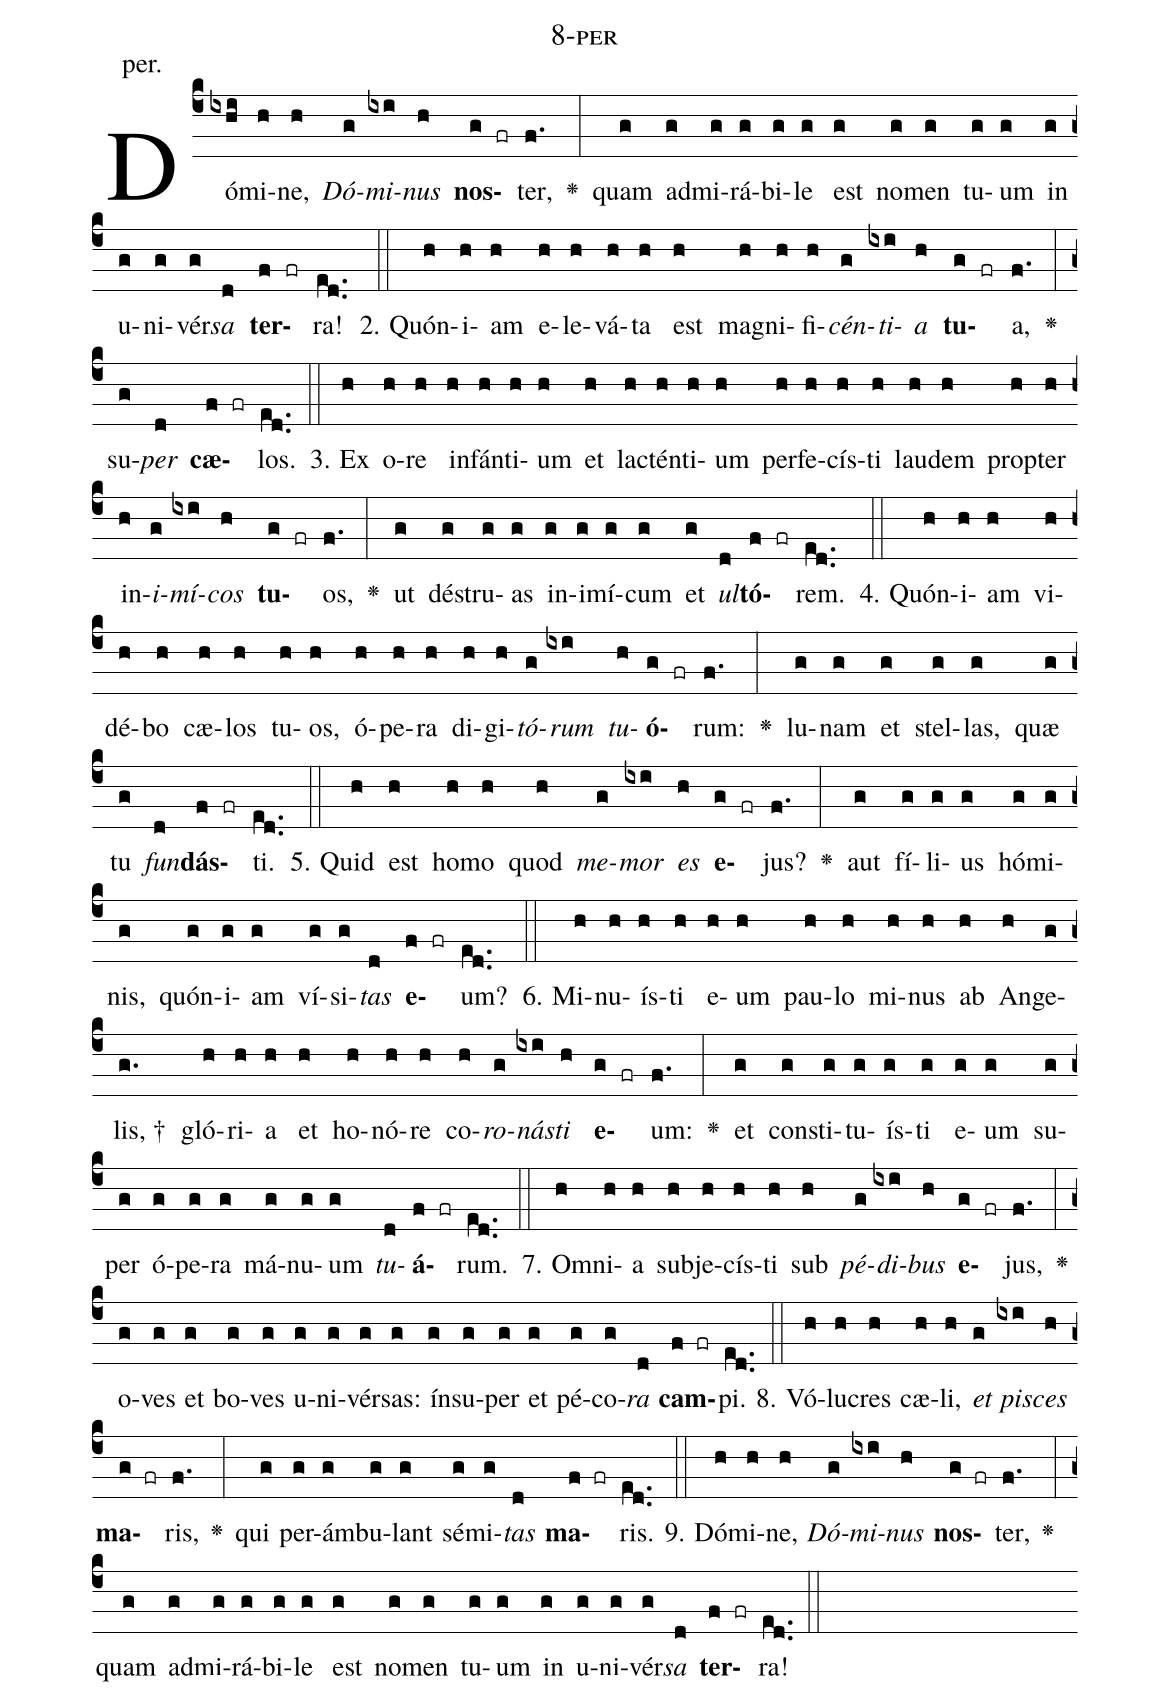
name: 8-per;
annotation: per.;
%%
(c4)Dó(ixhi)mi(h)ne,(h) <i>Dó</i>(g)<i>mi</i>(ixi)<i>nus</i>(h) <b>nos</b>(g fr)ter,(f.) <v>\greheightstar</v>(:) quam(g) ad(g)mi(g)rá(g)bi(g)le(g) est(g) no(g)men(g) tu(g)um(g) in(g) u(g)ni(g)vér(g)<i>sa</i>(d) <b>ter</b>(f fr)ra!(ed..) (::)
2. Quón(h)i(h)am(h) e(h)le(h)vá(h)ta(h) est(h) ma(h)gni(h)fi(h)<i>cén</i>(g)<i>ti</i>(ixi)<i>a</i>(h) <b>tu</b>(g fr)a,(f.) <v>\greheightstar</v>(:) su(g)<i>per</i>(d) <b>cæ</b>(f fr)los.(ed..) (::)
3. Ex(h) o(h)re(h) in(h)fán(h)ti(h)um(h) et(h) lac(h)tén(h)ti(h)um(h) per(h)fe(h)cís(h)ti(h) lau(h)dem(h) prop(h)ter(h) in(h)<i>i</i>(g)<i>mí</i>(ixi)<i>cos</i>(h) <b>tu</b>(g fr)os,(f.) <v>\greheightstar</v>(:) ut(g) dé(g)stru(g)as(g) in(g)i(g)mí(g)cum(g) et(g) <i>ul</i>(d)<b>tó</b>(f fr)rem.(ed..) (::)
4. Quón(h)i(h)am(h) vi(h)dé(h)bo(h) cæ(h)los(h) tu(h)os,(h) ó(h)pe(h)ra(h) di(h)gi(h)<i>tó</i>(g)<i>rum</i>(ixi) <i>tu</i>(h)<b>ó</b>(g fr)rum:(f.) <v>\greheightstar</v>(:) lu(g)nam(g) et(g) stel(g)las,(g) quæ(g) tu(g) <i>fun</i>(d)<b>dás</b>(f fr)ti.(ed..) (::)
5. Quid(h) est(h) ho(h)mo(h) quod(h) <i>me</i>(g)<i>mor</i>(ixi) <i>es</i>(h) <b>e</b>(g fr)jus?(f.) <v>\greheightstar</v>(:) aut(g) fí(g)li(g)us(g) hó(g)mi(g)nis,(g) quón(g)i(g)am(g) ví(g)si(g)<i>tas</i>(d) <b>e</b>(f fr)um?(ed..) (::)
6. Mi(h)nu(h)ís(h)ti(h) e(h)um(h) pau(h)lo(h) mi(h)nus(h) ab(h) An(h)ge(g)lis, †(g.) gló(h)ri(h)a(h) et(h) ho(h)nó(h)re(h) co(h)<i>ro</i>(g)<i>nás</i>(ixi)<i>ti</i>(h) <b>e</b>(g fr)um:(f.) <v>\greheightstar</v>(:) et(g) con(g)sti(g)tu(g)ís(g)ti(g) e(g)um(g) su(g)per(g) ó(g)pe(g)ra(g) má(g)nu(g)um(g) <i>tu</i>(d)<b>á</b>(f fr)rum.(ed..) (::)
7. Om(h)ni(h)a(h) sub(h)je(h)cís(h)ti(h) sub(h) <i>pé</i>(g)<i>di</i>(ixi)<i>bus</i>(h) <b>e</b>(g fr)jus,(f.) <v>\greheightstar</v>(:) o(g)ves(g) et(g) bo(g)ves(g) u(g)ni(g)vér(g)sas:(g) ín(g)su(g)per(g) et(g) pé(g)co(g)<i>ra</i>(d) <b>cam</b>(f fr)pi.(ed..) (::)
8. Vó(h)lu(h)cres(h) cæ(h)li,(h) <i>et</i>(g) <i>pi</i>(ixi)<i>sces</i>(h) <b>ma</b>(g fr)ris,(f.) <v>\greheightstar</v>(:) qui(g) per(g)ám(g)bu(g)lant(g) sé(g)mi(g)<i>tas</i>(d) <b>ma</b>(f fr)ris.(ed..) (::)
9. Dó(h)mi(h)ne,(h) <i>Dó</i>(g)<i>mi</i>(ixi)<i>nus</i>(h) <b>nos</b>(g fr)ter,(f.) <v>\greheightstar</v>(:) quam(g) ad(g)mi(g)rá(g)bi(g)le(g) est(g) no(g)men(g) tu(g)um(g) in(g) u(g)ni(g)vér(g)<i>sa</i>(d) <b>ter</b>(f fr)ra!(ed..) (::)
